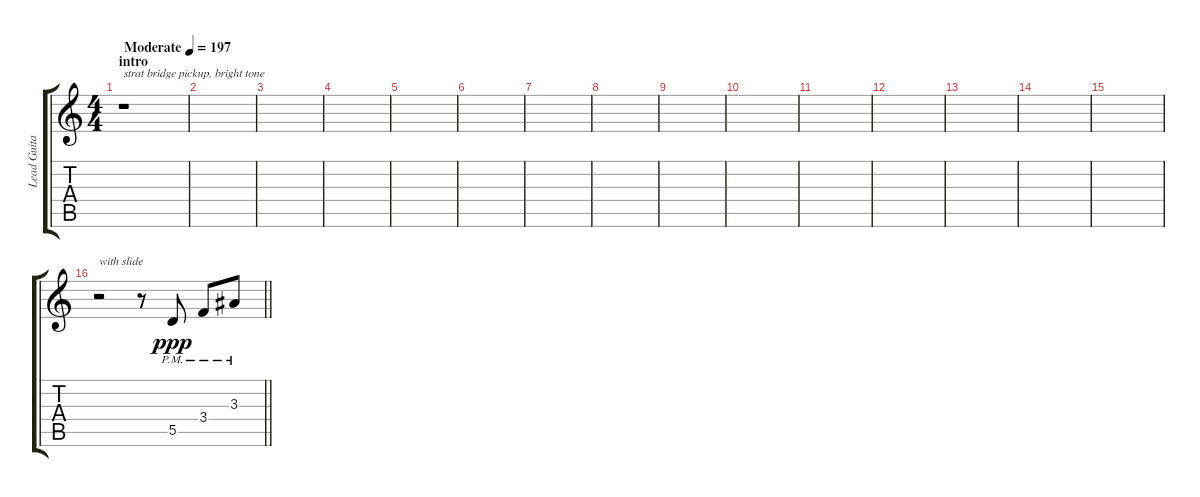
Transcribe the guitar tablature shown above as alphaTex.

\track ("Lead Guitar (Blackmore)" "Lead Guita") {instrument distortionguitar}
\staff {score tabs}
\tuning (E4 B3 G3 D3 A2 E2) {hide}
\ts (4 4)
\section ("" "intro")
\tempo (197 "Moderate")
\clef g2
\ks c
r.1{txt "strat bridge pickup, bright tone" dy ppp instrument distortionguitar} |
|
|
|
|
|
|
|
|
|
|
|
|
|
|
\barLineRight lightlight
r.2{txt "with slide"} r.8 5.5{pm}.8 3.4{pm}.8 3.3{pm}.8
